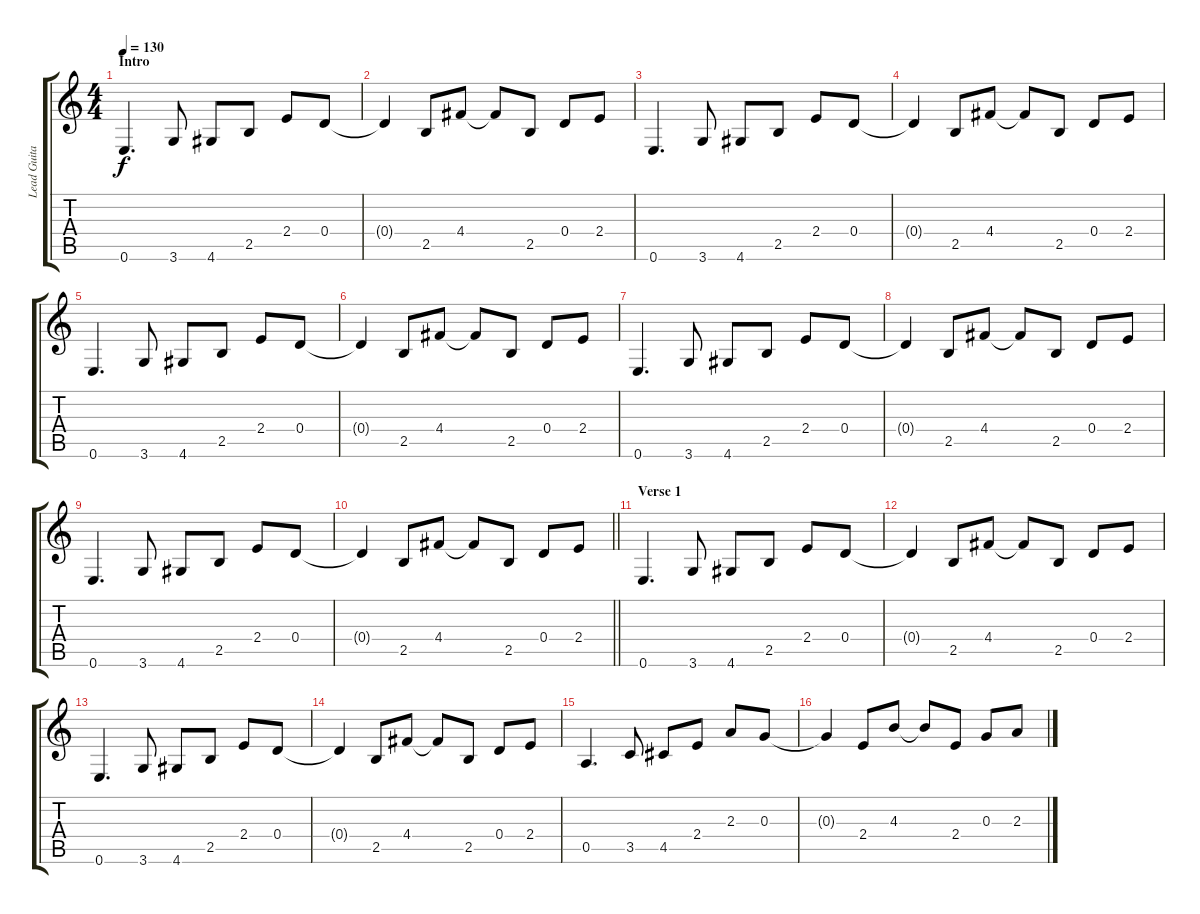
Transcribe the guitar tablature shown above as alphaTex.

\track ("Lead Guitar" "Lead Guita") {solo instrument distortionguitar}
\staff {score tabs}
\tuning (E4 B3 G3 D3 A2 E2) {hide}
\ts (4 4)
\section ("" "Intro")
\tempo 130
\clef g2
\ks c
0.6.4{d dy f instrument distortionguitar} 3.6.8 4.6.8 2.5.8 2.4.8 0.4.8 |
0.4{t}.4 2.5.8 4.4.8 4.4{t}.8 2.5.8 0.4.8 2.4.8 |
0.6.4{d} 3.6.8 4.6.8 2.5.8 2.4.8 0.4.8 |
0.4{t}.4 2.5.8 4.4.8 4.4{t}.8 2.5.8 0.4.8 2.4.8 |
0.6.4{d} 3.6.8 4.6.8 2.5.8 2.4.8 0.4.8 |
0.4{t}.4 2.5.8 4.4.8 4.4{t}.8 2.5.8 0.4.8 2.4.8 |
0.6.4{d} 3.6.8 4.6.8 2.5.8 2.4.8 0.4.8 |
0.4{t}.4 2.5.8 4.4.8 4.4{t}.8 2.5.8 0.4.8 2.4.8 |
0.6.4{d} 3.6.8 4.6.8 2.5.8 2.4.8 0.4.8 |
\barLineRight lightlight
0.4{t}.4 2.5.8 4.4.8 4.4{t}.8 2.5.8 0.4.8 2.4.8 |
\section ("" "Verse 1")
0.6.4{d} 3.6.8 4.6.8 2.5.8 2.4.8 0.4.8 |
0.4{t}.4 2.5.8 4.4.8 4.4{t}.8 2.5.8 0.4.8 2.4.8 |
0.6.4{d} 3.6.8 4.6.8 2.5.8 2.4.8 0.4.8 |
0.4{t}.4 2.5.8 4.4.8 4.4{t}.8 2.5.8 0.4.8 2.4.8 |
0.5.4{d} 3.5.8 4.5.8 2.4.8 2.3.8 0.3.8 |
0.3{t}.4 2.4.8 4.3.8 4.3{t}.8 2.4.8 0.3.8 2.3.8
